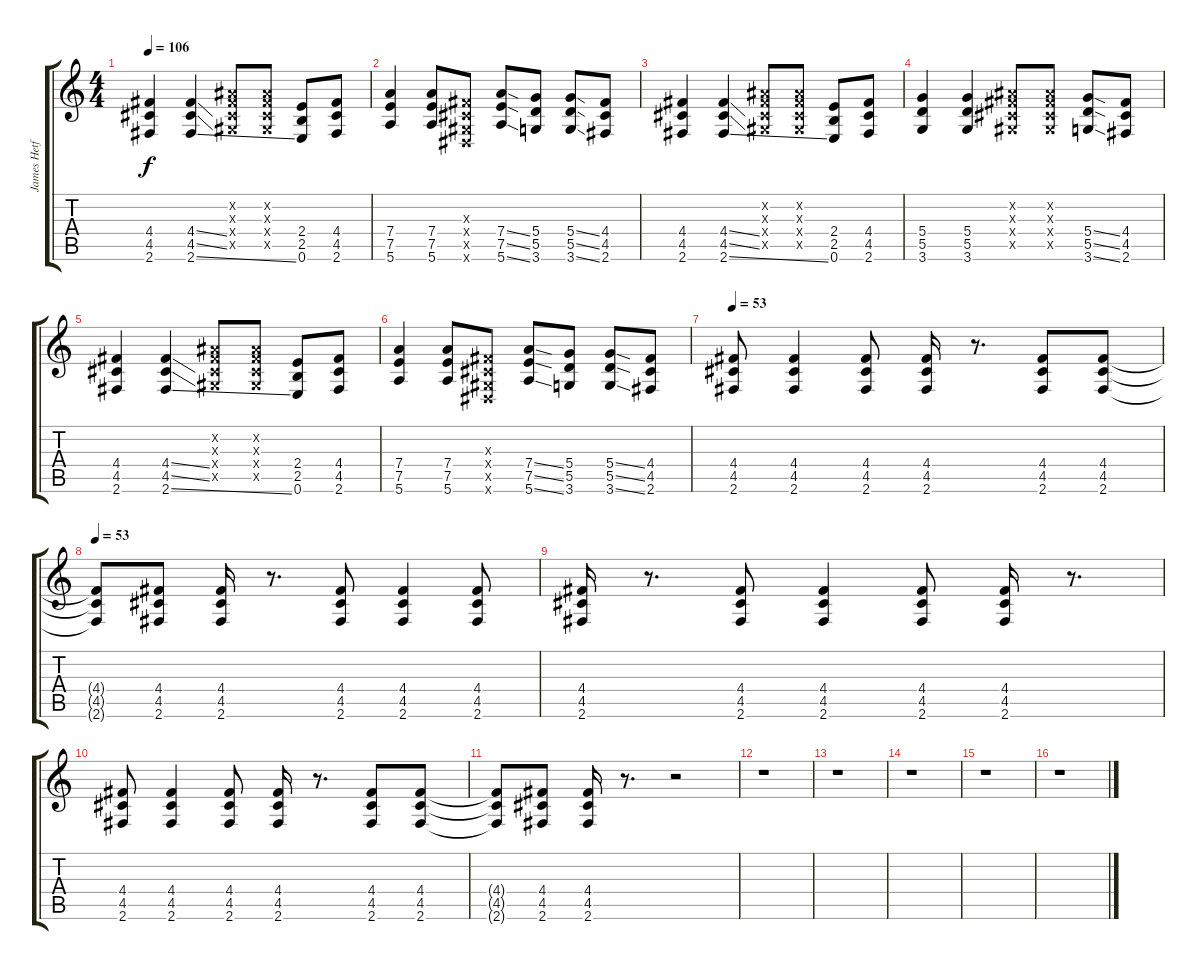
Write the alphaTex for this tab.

\track ("James Hetfield" "James Hetf") {instrument distortionguitar}
\staff {score tabs}
\tuning (E4 B3 G3 D3 A2 E2) {hide}
\ts (4 4)
\tempo 106
\clef g2
\ks c
(4.4 4.5 2.6).4{dy f} (4.4{ss} 4.5{ss} 2.6{ss}).4 (-1.2{x} -1.3{x} -1.4{x} -1.5{x}).8 (-1.2{x} -1.3{x} -1.4{x} -1.5{x}).8 (2.4 2.5 0.6).8 (4.4 4.5 2.6).8 |
(7.4 7.5 5.6).4 (7.4 7.5 5.6).8 (-1.3{x} -1.4{x} -1.5{x} -1.6{x}).8 (7.4{ss} 7.5{ss} 5.6{ss}).8 (5.4 5.5 3.6).8 (5.4{ss} 5.5{ss} 3.6{ss}).8 (4.4 4.5 2.6).8 |
(4.4 4.5 2.6).4 (4.4{ss} 4.5{ss} 2.6{ss}).4 (-1.2{x} -1.3{x} -1.4{x} -1.5{x}).8 (-1.2{x} -1.3{x} -1.4{x} -1.5{x}).8 (2.4 2.5 0.6).8 (4.4 4.5 2.6).8 |
(5.4 5.5 3.6).4 (5.4 5.5 3.6).4 (-1.2{x} -1.3{x} -1.4{x} -1.5{x}).8 (-1.2{x} -1.3{x} -1.4{x} -1.5{x}).8 (5.4{ss} 5.5{ss} 3.6{ss}).8 (4.4 4.5 2.6).8 |
(4.4 4.5 2.6).4 (4.4{ss} 4.5{ss} 2.6{ss}).4 (-1.2{x} -1.3{x} -1.4{x} -1.5{x}).8 (-1.2{x} -1.3{x} -1.4{x} -1.5{x}).8 (2.4 2.5 0.6).8 (4.4 4.5 2.6).8 |
(7.4 7.5 5.6).4 (7.4 7.5 5.6).8 (-1.3{x} -1.4{x} -1.5{x} -1.6{x}).8 (7.4{ss} 7.5{ss} 5.6{ss}).8 (5.4 5.5 3.6).8 (5.4{ss} 5.5{ss} 3.6{ss}).8 (4.4 4.5 2.6).8 |
\tempo 53
(4.4 4.5 2.6).8 (4.4 4.5 2.6).4 (4.4 4.5 2.6).8 (4.4 4.5 2.6).16 r.8{d} (4.4 4.5 2.6).8 (4.4 4.5 2.6).8 |
\tempo 53
(4.4{t} 4.5{t} 2.6{t}).8 (4.4 4.5 2.6).8 (4.4 4.5 2.6).16 r.8{d} (4.4 4.5 2.6).8 (4.4 4.5 2.6).4 (4.4 4.5 2.6).8 |
(4.4 4.5 2.6).16 r.8{d} (4.4 4.5 2.6).8 (4.4 4.5 2.6).4 (4.4 4.5 2.6).8 (4.4 4.5 2.6).16 r.8{d} |
(4.4 4.5 2.6).8 (4.4 4.5 2.6).4 (4.4 4.5 2.6).8 (4.4 4.5 2.6).16 r.8{d} (4.4 4.5 2.6).8 (4.4 4.5 2.6).8 |
(4.4{t} 4.5{t} 2.6{t}).8 (4.4 4.5 2.6).8 (4.4 4.5 2.6).16 r.8{d} r.2 |
r.1 |
r.1 |
r.1 |
r.1 |
r.1
